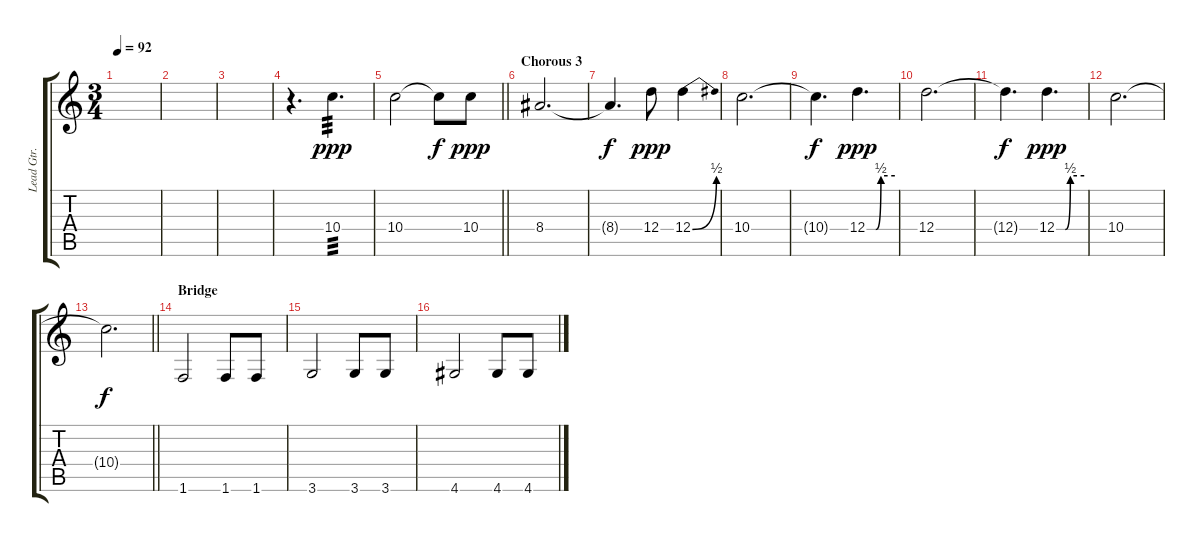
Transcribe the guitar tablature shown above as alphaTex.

\track ("Lead Gtr." "Lead Gtr.") {instrument overdrivenguitar}
\staff {score tabs}
\tuning (E4 B3 G3 D3 A2 E2) {hide}
\ts (3 4)
\tempo 92
\clef g2
\ks c
|
|
|
r.4{d} 10.4.4{d tp 3 dy ppp} |
\barLineRight lightlight
10.4.2 10.4{t}.8{dy f} 10.4.8{dy ppp} |
\section ("" "Chorous 3")
8.4.2{d} |
8.4{t}.4{d dy f} 12.4.8{dy ppp} 12.4{be (bend 0 0 60 2)}.4 |
10.4.2{d} |
10.4{t}.4{d dy f} 12.4{be (custom 0 0 19 0 30 2 60 2)}.4{d dy ppp} |
12.4.2{d} |
12.4{t}.4{d dy f} 12.4{be (custom 0 0 19 0 30 2 60 2)}.4{d dy ppp} |
10.4.2{d} |
\barLineRight lightlight
10.4{t}.2{d dy f} |
\section ("" "Bridge")
1.6.2 1.6.8 1.6.8 |
3.6.2 3.6.8 3.6.8 |
4.6.2 4.6.8 4.6.8
